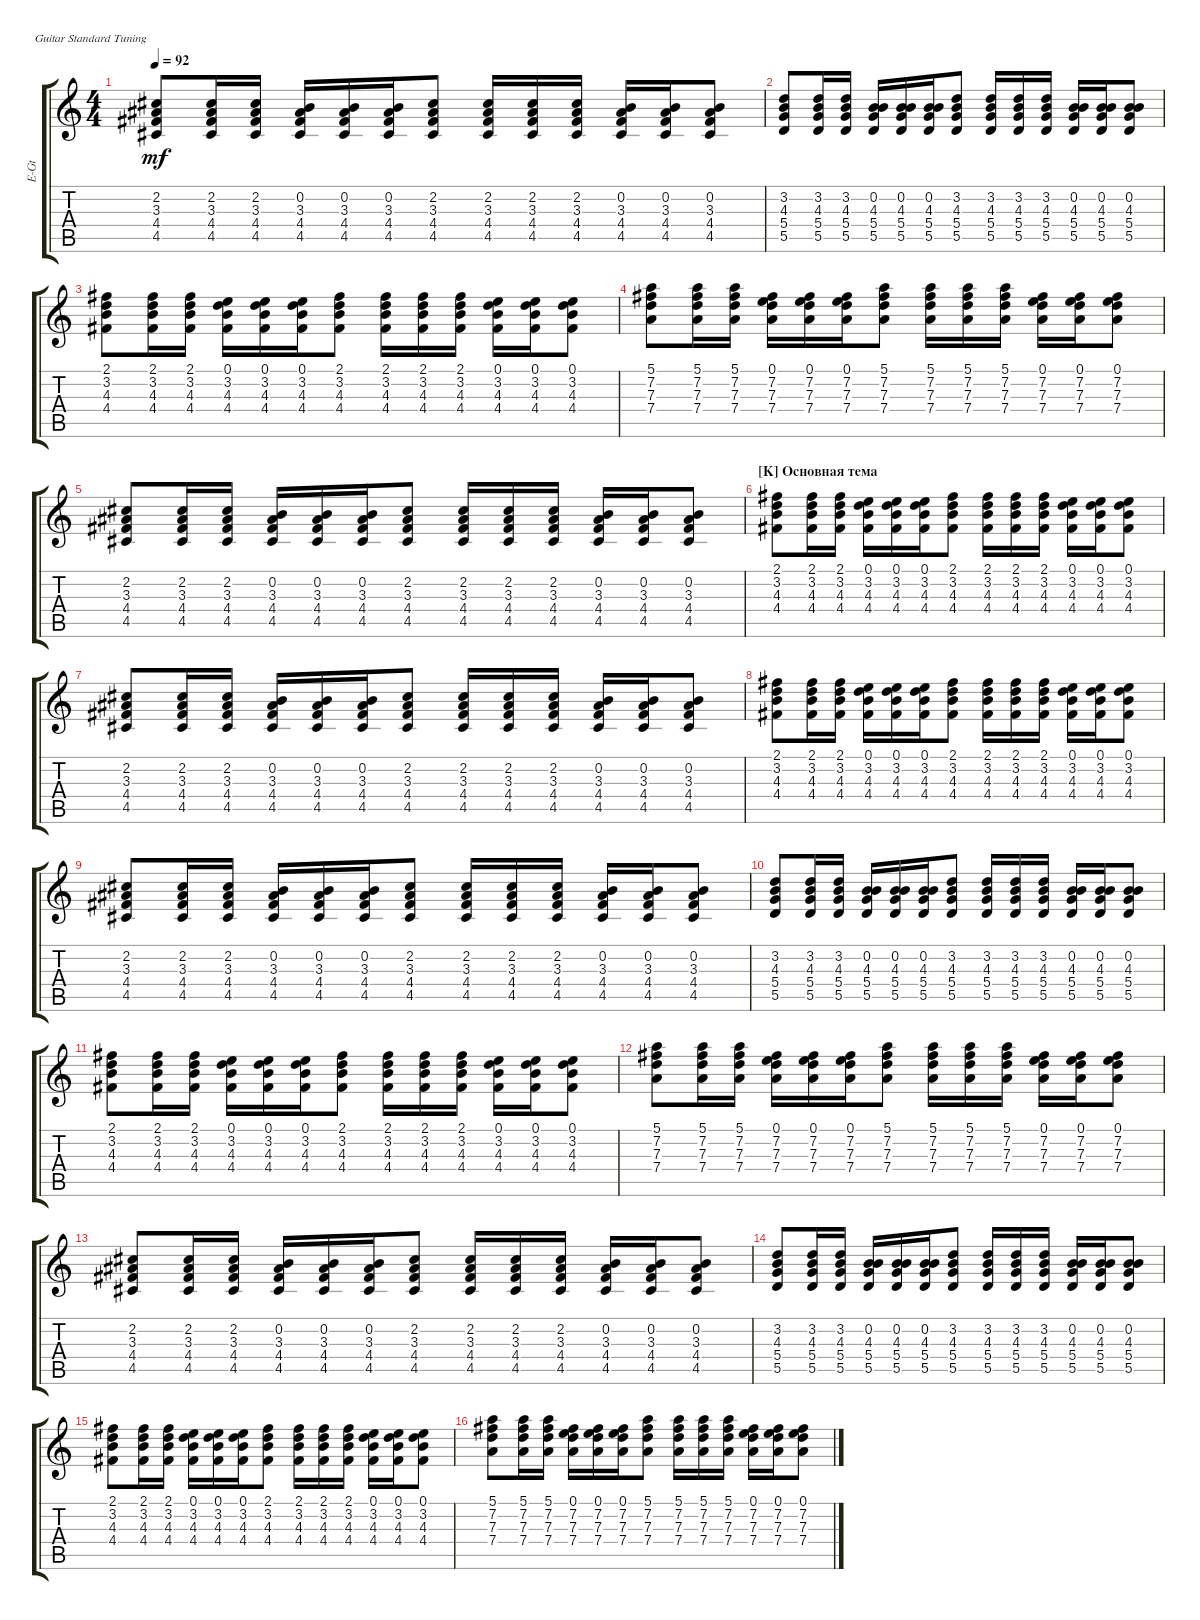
\track ("Electric Guitar" "E-Gt") {instrument electricguitarclean}
\staff {score tabs}
\tuning (E4 B3 G3 D3 A2 E2)
\ts (4 4)
\tempo 92
\clef g2
\ks c
(4.5 4.4 3.3 2.2).8{dy mf} (4.5 4.4 3.3 2.2).16 (4.5 4.4 3.3 2.2).16 (4.5 4.4 3.3 0.2).16 (4.5 4.4 3.3 0.2).16 (4.5 4.4 3.3 0.2).16 (4.5 4.4 3.3 2.2).8 (4.5 4.4 3.3 2.2).16 (4.5 4.4 3.3 2.2).16 (4.5 4.4 3.3 2.2).16 (4.5 4.4 3.3 0.2).16 (4.5 4.4 3.3 0.2).16 (4.5 4.4 3.3 0.2).8 |
(5.5 5.4 4.3 3.2).8 (5.5 5.4 4.3 3.2).16 (5.5 5.4 4.3 3.2).16 (5.5 5.4 4.3 0.2).16 (5.5 5.4 4.3 0.2).16 (5.5 5.4 4.3 0.2).16 (5.5 5.4 4.3 3.2).8 (5.5 5.4 4.3 3.2).16 (5.5 5.4 4.3 3.2).16 (5.5 5.4 4.3 3.2).16 (5.5 5.4 4.3 0.2).16 (5.5 5.4 4.3 0.2).16 (5.5 5.4 4.3 0.2).8 |
(4.4 4.3 3.2 2.1).8 (4.4 4.3 3.2 2.1).16 (4.4 4.3 3.2 2.1).16 (4.4 4.3 3.2 0.1).16 (4.4 4.3 3.2 0.1).16 (4.4 4.3 3.2 0.1).16 (4.4 4.3 3.2 2.1).8 (4.4 4.3 3.2 2.1).16 (4.4 4.3 3.2 2.1).16 (4.4 4.3 3.2 2.1).16 (4.4 4.3 3.2 0.1).16 (4.4 4.3 3.2 0.1).16 (4.4 4.3 3.2 0.1).8 |
(7.4 7.3 7.2 5.1).8 (7.4 7.3 7.2 5.1).16 (7.4 7.3 7.2 5.1).16 (7.4 7.3 7.2 0.1).16 (7.4 7.3 7.2 0.1).16 (7.4 7.3 7.2 0.1).16 (7.4 7.3 7.2 5.1).8 (7.4 7.3 7.2 5.1).16 (7.4 7.3 7.2 5.1).16 (7.4 7.3 7.2 5.1).16 (7.4 7.3 7.2 0.1).16 (7.4 7.3 7.2 0.1).16 (7.4 7.3 7.2 0.1).8 |
(4.5 4.4 3.3 2.2).8 (4.5 4.4 3.3 2.2).16 (4.5 4.4 3.3 2.2).16 (4.5 4.4 3.3 0.2).16 (4.5 4.4 3.3 0.2).16 (4.5 4.4 3.3 0.2).16 (4.5 4.4 3.3 2.2).8 (4.5 4.4 3.3 2.2).16 (4.5 4.4 3.3 2.2).16 (4.5 4.4 3.3 2.2).16 (4.5 4.4 3.3 0.2).16 (4.5 4.4 3.3 0.2).16 (4.5 4.4 3.3 0.2).8 |
\section ("K" "Основная тема")
(4.4 4.3 3.2 2.1).8 (4.4 4.3 3.2 2.1).16 (4.4 4.3 3.2 2.1).16 (4.4 4.3 0.1 3.2).16 (4.4 4.3 0.1 3.2).16 (4.4 4.3 0.1 3.2).16 (4.4 4.3 2.1 3.2).8 (4.4 4.3 3.2 2.1).16 (4.4 4.3 3.2 2.1).16 (4.4 4.3 3.2 2.1).16 (4.4 4.3 0.1 3.2).16 (4.4 4.3 0.1 3.2).16 (4.4 4.3 0.1 3.2).8 |
(4.5 4.4 3.3 2.2).8 (4.5 4.4 3.3 2.2).16 (4.5 4.4 3.3 2.2).16 (4.5 4.4 3.3 0.2).16 (4.5 4.4 3.3 0.2).16 (4.5 4.4 3.3 0.2).16 (4.5 4.4 3.3 2.2).8 (4.5 4.4 3.3 2.2).16 (4.5 4.4 3.3 2.2).16 (4.5 4.4 3.3 2.2).16 (4.5 4.4 3.3 0.2).16 (4.5 4.4 3.3 0.2).16 (4.5 4.4 3.3 0.2).8 |
(4.4 4.3 3.2 2.1).8 (4.4 4.3 3.2 2.1).16 (4.4 4.3 3.2 2.1).16 (4.4 4.3 3.2 0.1).16 (4.4 4.3 3.2 0.1).16 (4.4 4.3 3.2 0.1).16 (4.4 4.3 3.2 2.1).8 (4.4 4.3 3.2 2.1).16 (4.4 4.3 3.2 2.1).16 (4.4 4.3 3.2 2.1).16 (4.4 4.3 3.2 0.1).16 (4.4 4.3 3.2 0.1).16 (4.4 4.3 3.2 0.1).8 |
(4.5 4.4 3.3 2.2).8 (4.5 4.4 3.3 2.2).16 (4.5 4.4 3.3 2.2).16 (4.5 4.4 3.3 0.2).16 (4.5 4.4 3.3 0.2).16 (4.5 4.4 3.3 0.2).16 (4.5 4.4 3.3 2.2).8 (4.5 4.4 3.3 2.2).16 (4.5 4.4 3.3 2.2).16 (4.5 4.4 3.3 2.2).16 (4.5 4.4 3.3 0.2).16 (4.5 4.4 3.3 0.2).16 (4.5 4.4 3.3 0.2).8 |
(5.5 5.4 4.3 3.2).8 (5.5 5.4 4.3 3.2).16 (5.5 5.4 4.3 3.2).16 (5.5 5.4 4.3 0.2).16 (5.5 5.4 4.3 0.2).16 (5.5 5.4 4.3 0.2).16 (5.5 5.4 4.3 3.2).8 (5.5 5.4 4.3 3.2).16 (5.5 5.4 4.3 3.2).16 (5.5 5.4 4.3 3.2).16 (5.5 5.4 4.3 0.2).16 (5.5 5.4 4.3 0.2).16 (5.5 5.4 4.3 0.2).8 |
(4.4 4.3 3.2 2.1).8 (4.4 4.3 3.2 2.1).16 (4.4 4.3 3.2 2.1).16 (4.4 4.3 3.2 0.1).16 (4.4 4.3 3.2 0.1).16 (4.4 4.3 3.2 0.1).16 (4.4 4.3 3.2 2.1).8 (4.4 4.3 3.2 2.1).16 (4.4 4.3 3.2 2.1).16 (4.4 4.3 3.2 2.1).16 (4.4 4.3 3.2 0.1).16 (4.4 4.3 3.2 0.1).16 (4.4 4.3 3.2 0.1).8 |
(7.4 7.3 7.2 5.1).8 (7.4 7.3 7.2 5.1).16 (7.4 7.3 7.2 5.1).16 (7.4 7.3 7.2 0.1).16 (7.4 7.3 7.2 0.1).16 (7.4 7.3 7.2 0.1).16 (7.4 7.3 7.2 5.1).8 (7.4 7.3 7.2 5.1).16 (7.4 7.3 7.2 5.1).16 (7.4 7.3 7.2 5.1).16 (7.4 7.3 7.2 0.1).16 (7.4 7.3 7.2 0.1).16 (7.4 7.3 7.2 0.1).8 |
(4.5 4.4 3.3 2.2).8 (4.5 4.4 3.3 2.2).16 (4.5 4.4 3.3 2.2).16 (4.5 4.4 3.3 0.2).16 (4.5 4.4 3.3 0.2).16 (4.5 4.4 3.3 0.2).16 (4.5 4.4 3.3 2.2).8 (4.5 4.4 3.3 2.2).16 (4.5 4.4 3.3 2.2).16 (4.5 4.4 3.3 2.2).16 (4.5 4.4 3.3 0.2).16 (4.5 4.4 3.3 0.2).16 (4.5 4.4 3.3 0.2).8 |
(5.5 5.4 4.3 3.2).8 (5.5 5.4 4.3 3.2).16 (5.5 5.4 4.3 3.2).16 (5.5 5.4 4.3 0.2).16 (5.5 5.4 4.3 0.2).16 (5.5 5.4 4.3 0.2).16 (5.5 5.4 4.3 3.2).8 (5.5 5.4 4.3 3.2).16 (5.5 5.4 4.3 3.2).16 (5.5 5.4 4.3 3.2).16 (5.5 5.4 4.3 0.2).16 (5.5 5.4 4.3 0.2).16 (5.5 5.4 4.3 0.2).8 |
(4.4 4.3 3.2 2.1).8 (4.4 4.3 3.2 2.1).16 (4.4 4.3 3.2 2.1).16 (4.4 4.3 3.2 0.1).16 (4.4 4.3 3.2 0.1).16 (4.4 4.3 3.2 0.1).16 (4.4 4.3 3.2 2.1).8 (4.4 4.3 3.2 2.1).16 (4.4 4.3 3.2 2.1).16 (4.4 4.3 3.2 2.1).16 (4.4 4.3 3.2 0.1).16 (4.4 4.3 3.2 0.1).16 (4.4 4.3 3.2 0.1).8 |
(7.4 7.3 7.2 5.1).8 (7.4 7.3 7.2 5.1).16 (7.4 7.3 7.2 5.1).16 (7.4 7.3 7.2 0.1).16 (7.4 7.3 7.2 0.1).16 (7.4 7.3 7.2 0.1).16 (7.4 7.3 7.2 5.1).8 (7.4 7.3 7.2 5.1).16 (7.4 7.3 7.2 5.1).16 (7.4 7.3 7.2 5.1).16 (7.4 7.3 7.2 0.1).16 (7.4 7.3 7.2 0.1).16 (7.4 7.3 7.2 0.1).8
